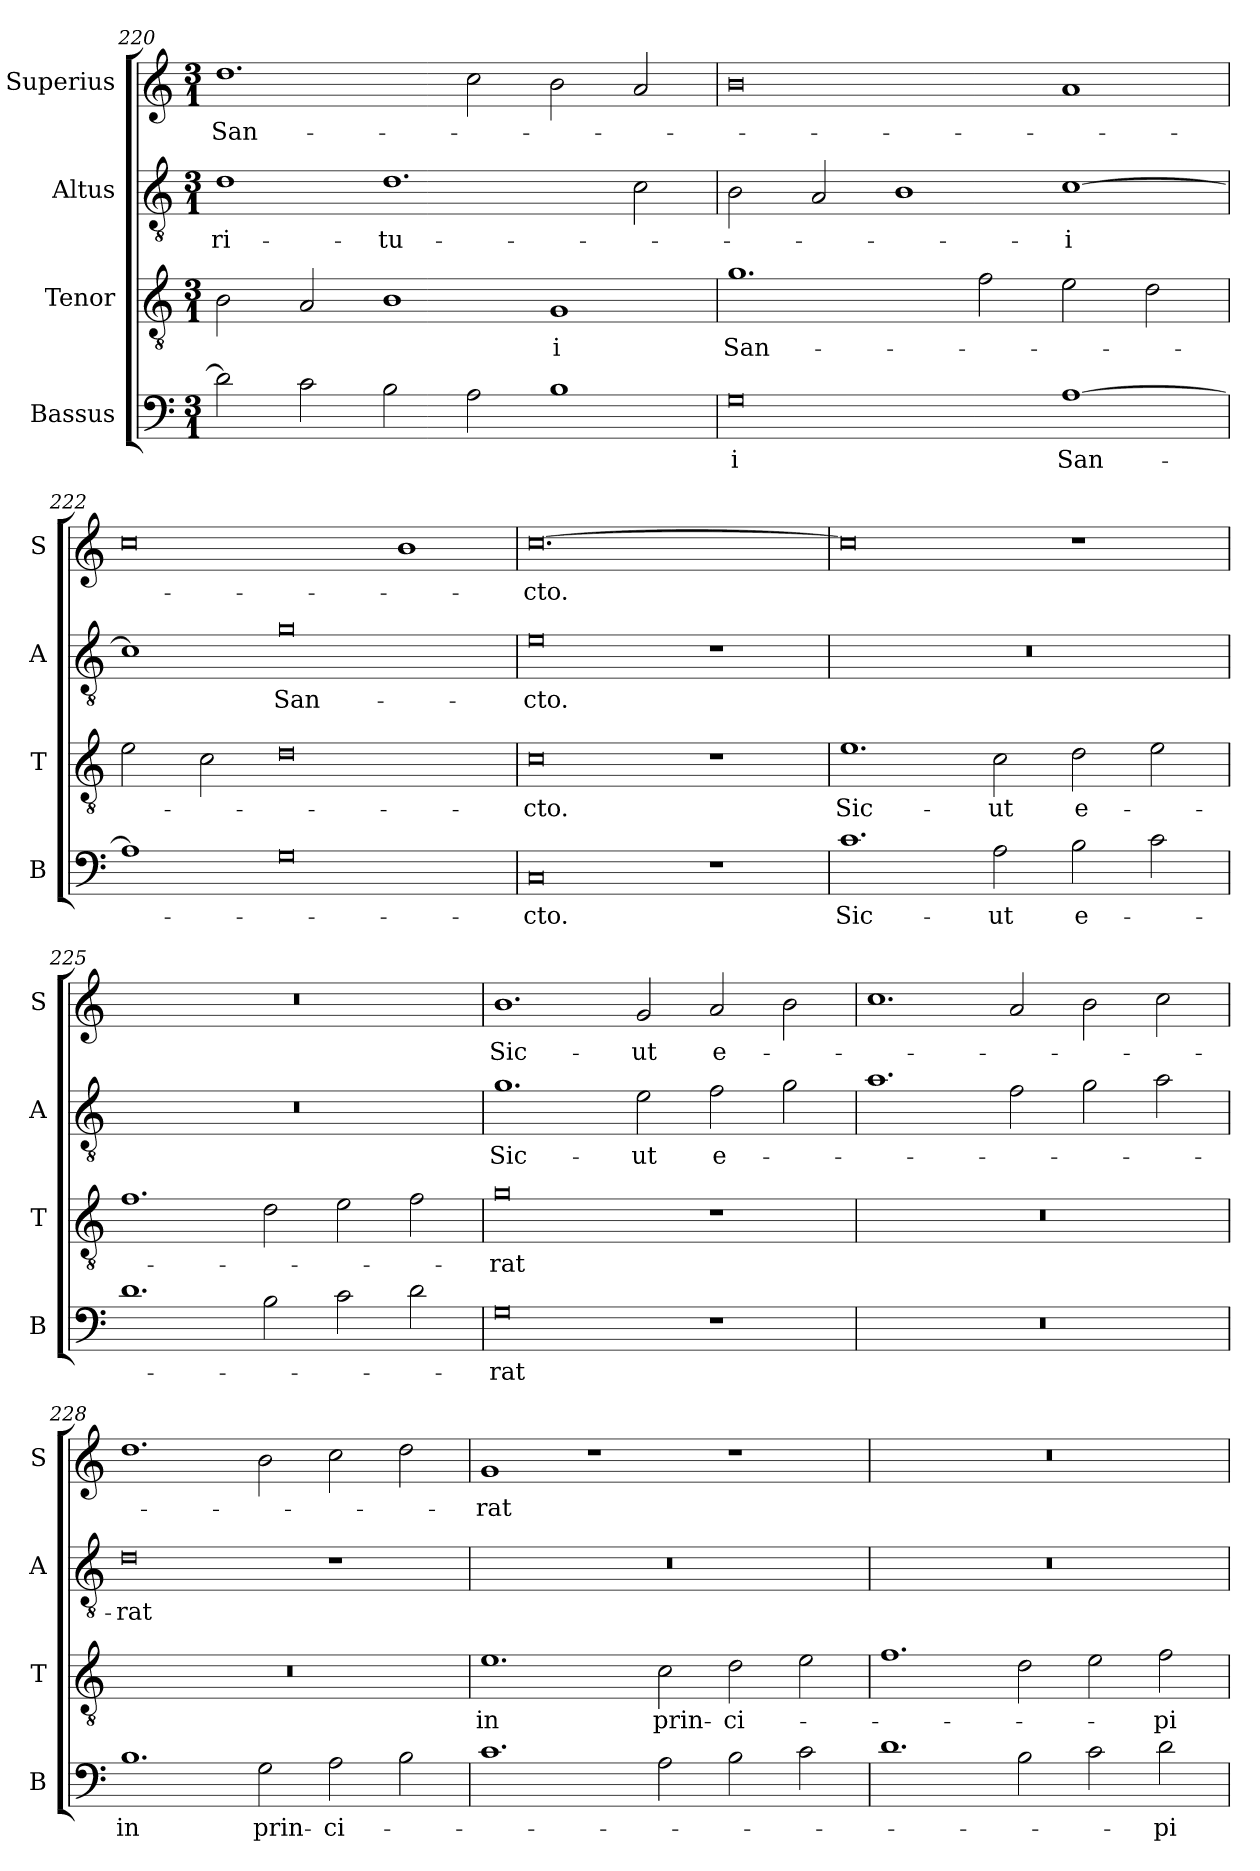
**kern	**text	**kern	**text	**kern	**text	**kern	**text
*part4	*part4	*part3	*part3	*part2	*part2	*part1	*part1
*staff4	*staff4	*staff3	*staff3	*staff2	*staff2	*staff1	*staff1
*I"Bassus	*	*I"Tenor	*	*I"Altus	*	*I"Superius	*
*I'B	*	*I'T	*	*I'A	*	*I'S	*
*clefF4	*	*clefGv2	*	*clefGv2	*	*clefG2	*
*k[]	*	*k[]	*	*k[]	*	*k[]	*
*M3/1	*	*M3/1	*	*M3/1	*	*M3/1	*
=220	=220	=220	=220	=220	=220	=220	=220
2d]	.	2B	.	1d	-ri-	1.dd	San-
2c	.	2A	.	.	.	.	.
2B	.	1B	.	1.d	-tu-	.	.
2A	.	.	.	.	.	2cc	.
1B	.	1G	-i	.	.	2b	.
.	.	.	.	2c	.	2a	.
=221	=221	=221	=221	=221	=221	=221	=221
0G	-i	1.g	San-	2B	.	0b	.
.	.	.	.	2A	.	.	.
.	.	.	.	1B	.	.	.
.	.	2f	.	.	.	.	.
[1A	San-	2e	.	[1c	-i	1a	.
.	.	2d	.	.	.	.	.
=222	=222	=222	=222	=222	=222	=222	=222
1A]	.	2e	.	1c]	.	0cc	.
.	.	2c	.	.	.	.	.
0G	.	0d	.	0g	San-	.	.
.	.	.	.	.	.	1b	.
=223	=223	=223	=223	=223	=223	=223	=223
0C	-cto.	0c	-cto.	0e	-cto.	[0.cc	-cto.
1r	.	1r	.	1r	.	.	.
=224	=224	=224	=224	=224	=224	=224	=224
1.c	Sic-	1.e	Sic-	0.r	.	0cc]	.
2A	-ut	2c	-ut	.	.	.	.
2B	e-	2d	e-	.	.	1r	.
2c	.	2e	.	.	.	.	.
=225	=225	=225	=225	=225	=225	=225	=225
1.d	.	1.f	.	0.r	.	0.r	.
2B	.	2d	.	.	.	.	.
2c	.	2e	.	.	.	.	.
2d	.	2f	.	.	.	.	.
=226	=226	=226	=226	=226	=226	=226	=226
0G	-rat	0g	-rat	1.g	Sic-	1.b	Sic-
.	.	.	.	2e	-ut	2g	-ut
1r	.	1r	.	2f	e-	2a	e-
.	.	.	.	2g	.	2b	.
=227	=227	=227	=227	=227	=227	=227	=227
0.r	.	0.r	.	1.a	.	1.cc	.
.	.	.	.	2f	.	2a	.
.	.	.	.	2g	.	2b	.
.	.	.	.	2a	.	2cc	.
=228	=228	=228	=228	=228	=228	=228	=228
1.B	in	0.r	.	0d	-rat	1.dd	.
2G	prin-	.	.	.	.	2b	.
2A	-ci-	.	.	1r	.	2cc	.
2B	.	.	.	.	.	2dd	.
=229	=229	=229	=229	=229	=229	=229	=229
1.c	.	1.e	in	0.r	.	1g	-rat
.	.	.	.	.	.	1r	.
2A	.	2c	prin-	.	.	.	.
2B	.	2d	-ci-	.	.	1r	.
2c	.	2e	.	.	.	.	.
=230	=230	=230	=230	=230	=230	=230	=230
1.d	.	1.f	.	0.r	.	0.r	.
2B	.	2d	.	.	.	.	.
2c	.	2e	.	.	.	.	.
2d	-pi-	2f	-pi-	.	.	.	.
=	=	=	=	=	=	=	=
*-	*-	*-	*-	*-	*-	*-	*-
